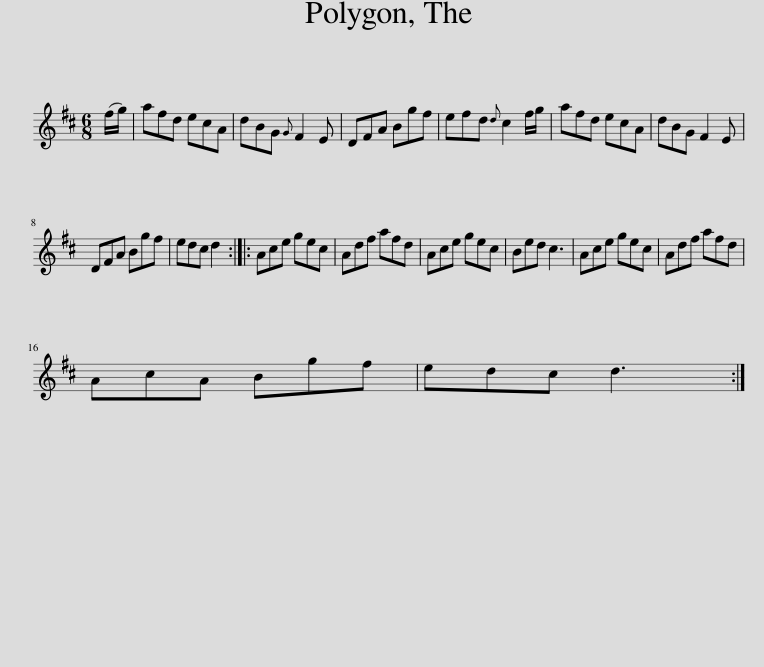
X:1
L:1/8
M:6/8
I:linebreak $
K:D
V:1 treble
V:1
 (f/g/) | afd ecA | dBG{G} F2 E | DFA Bgf | efd{d} c2 f/g/ | %5
 afd ecA | dBG F2 E |$ DFA Bgf | edc d2 :: Ace gec | %10
 Adf afd | Ace gec | Bed c3 | Ace gec | Adf afd |$ %15
 AcA Bgf | edc d3 :| %17
